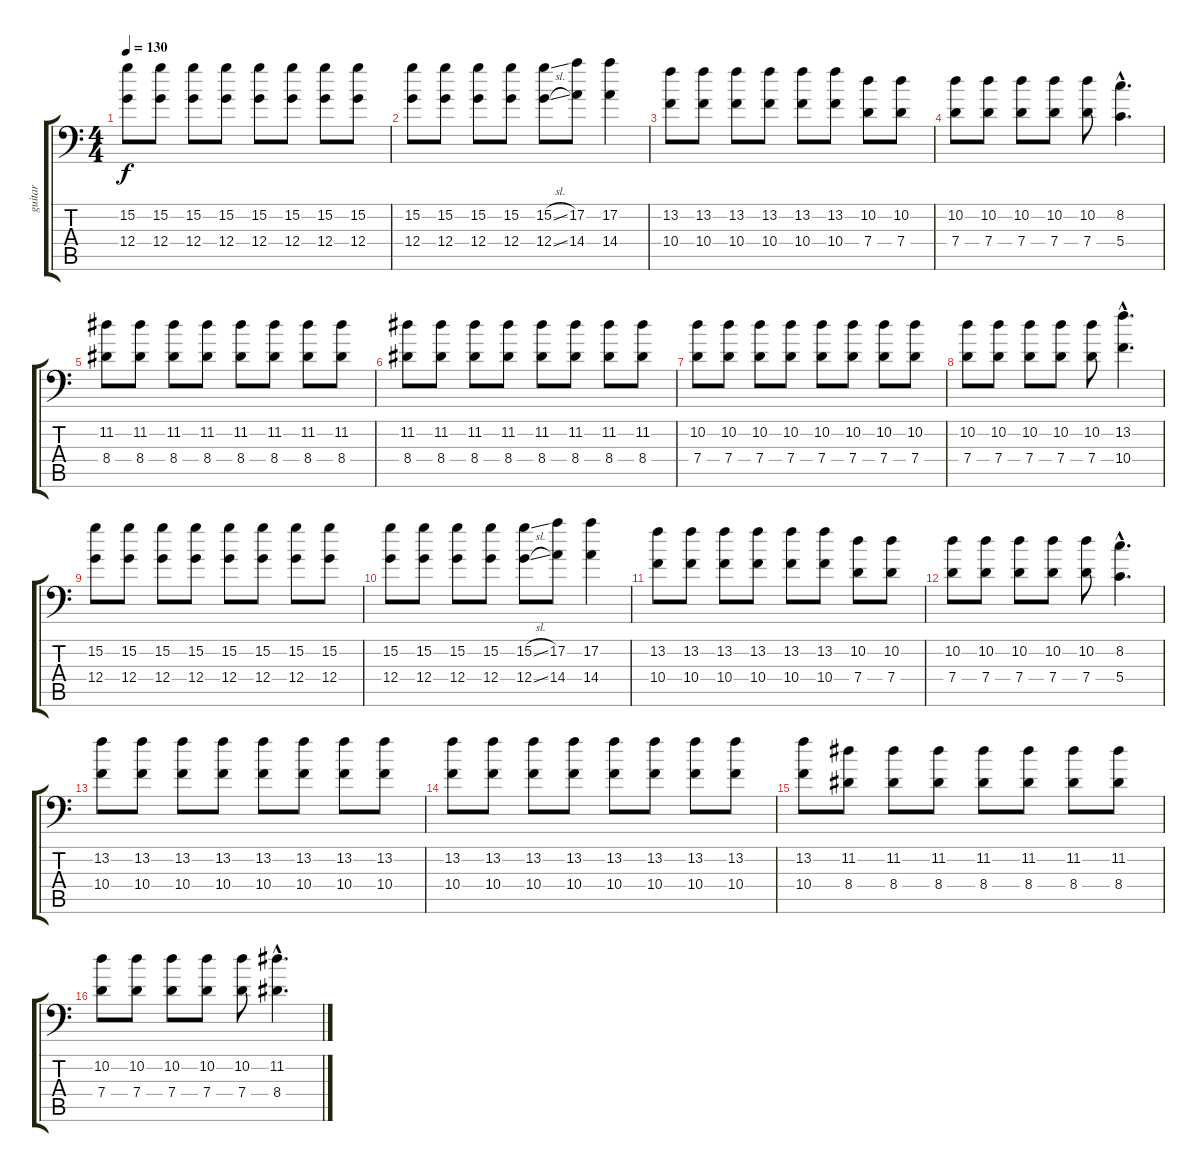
\track ("guitar" "guitar") {instrument distortionguitar}
\staff {score tabs}
\tuning (A3 E3 C3 G2 D2 G1) {hide}
\ts (4 4)
\tempo 130
\clef f4
\ks c
(15.2 12.4).8{dy f} (15.2 12.4).8 (15.2 12.4).8 (15.2 12.4).8 (15.2 12.4).8 (15.2 12.4).8 (15.2 12.4).8 (15.2 12.4).8 |
(15.2 12.4).8 (15.2 12.4).8 (15.2 12.4).8 (15.2 12.4).8 (15.2{sl} 12.4{sl}).8 (17.2 14.4).8 (17.2 14.4).4 |
(13.2 10.4).8 (13.2 10.4).8 (13.2 10.4).8 (13.2 10.4).8 (13.2 10.4).8 (13.2 10.4).8 (10.2 7.4).8 (10.2 7.4).8 |
(10.2 7.4).8 (10.2 7.4).8 (10.2 7.4).8 (10.2 7.4).8 (10.2 7.4).8 (8.2{hac} 5.4{hac}).4{d} |
(11.2 8.4).8 (11.2 8.4).8 (11.2 8.4).8 (11.2 8.4).8 (11.2 8.4).8 (11.2 8.4).8 (11.2 8.4).8 (11.2 8.4).8 |
(11.2 8.4).8 (11.2 8.4).8 (11.2 8.4).8 (11.2 8.4).8 (11.2 8.4).8 (11.2 8.4).8 (11.2 8.4).8 (11.2 8.4).8 |
(10.2 7.4).8 (10.2 7.4).8 (10.2 7.4).8 (10.2 7.4).8 (10.2 7.4).8 (10.2 7.4).8 (10.2 7.4).8 (10.2 7.4).8 |
(10.2 7.4).8 (10.2 7.4).8 (10.2 7.4).8 (10.2 7.4).8 (10.2 7.4).8 (13.2{hac} 10.4{hac}).4{d} |
(15.2 12.4).8 (15.2 12.4).8 (15.2 12.4).8 (15.2 12.4).8 (15.2 12.4).8 (15.2 12.4).8 (15.2 12.4).8 (15.2 12.4).8 |
(15.2 12.4).8 (15.2 12.4).8 (15.2 12.4).8 (15.2 12.4).8 (15.2{sl} 12.4{sl}).8 (17.2 14.4).8 (17.2 14.4).4 |
(13.2 10.4).8 (13.2 10.4).8 (13.2 10.4).8 (13.2 10.4).8 (13.2 10.4).8 (13.2 10.4).8 (10.2 7.4).8 (10.2 7.4).8 |
(10.2 7.4).8 (10.2 7.4).8 (10.2 7.4).8 (10.2 7.4).8 (10.2 7.4).8 (8.2{hac} 5.4{hac}).4{d} |
(13.2 10.4).8 (13.2 10.4).8 (13.2 10.4).8 (13.2 10.4).8 (13.2 10.4).8 (13.2 10.4).8 (13.2 10.4).8 (13.2 10.4).8 |
(13.2 10.4).8 (13.2 10.4).8 (13.2 10.4).8 (13.2 10.4).8 (13.2 10.4).8 (13.2 10.4).8 (13.2 10.4).8 (13.2 10.4).8 |
(13.2 10.4).8 (11.2 8.4).8 (11.2 8.4).8 (11.2 8.4).8 (11.2 8.4).8 (11.2 8.4).8 (11.2 8.4).8 (11.2 8.4).8 |
(10.2 7.4).8 (10.2 7.4).8 (10.2 7.4).8 (10.2 7.4).8 (10.2 7.4).8 (11.2{hac} 8.4{hac}).4{d}
